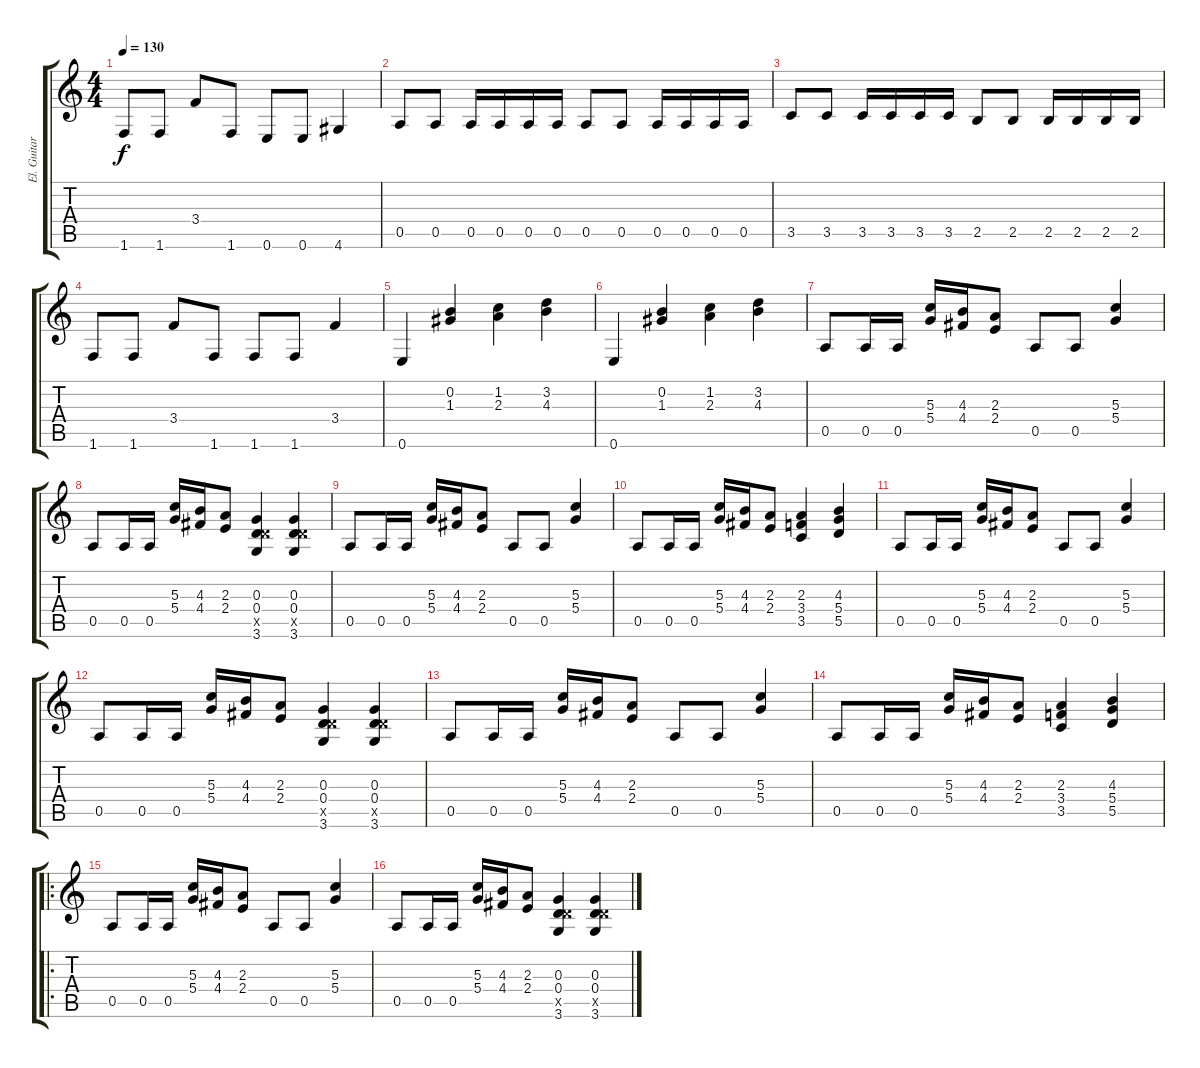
\track ("El. Guitar 1 (Lead)" "El. Guitar") {instrument distortionguitar}
\staff {score tabs}
\tuning (E4 B3 G3 D3 A2 E2) {hide}
\ts (4 4)
\tempo 130
\clef g2
\ks c
1.6.8{dy f} 1.6.8 3.4.8 1.6.8 0.6.8 0.6.8 4.6.4 |
0.5.8 0.5.8 0.5.16 0.5.16 0.5.16 0.5.16 0.5.8 0.5.8 0.5.16 0.5.16 0.5.16 0.5.16 |
3.5.8 3.5.8 3.5.16 3.5.16 3.5.16 3.5.16 2.5.8 2.5.8 2.5.16 2.5.16 2.5.16 2.5.16 |
1.6.8 1.6.8 3.4.8 1.6.8 1.6.8 1.6.8 3.4.4 |
0.6.4 (0.2 1.3).4 (1.2 2.3).4 (3.2 4.3).4 |
0.6.4 (0.2 1.3).4 (1.2 2.3).4 (3.2 4.3).4 |
0.5.8 0.5.16 0.5.16 (5.3 5.4).16 (4.3 4.4).16 (2.3 2.4).8 0.5.8 0.5.8 (5.3 5.4).4 |
0.5.8 0.5.16 0.5.16 (5.3 5.4).16 (4.3 4.4).16 (2.3 2.4).8 (0.3 0.4 5.5{x} 3.6).4 (0.3 0.4 5.5{x} 3.6).4 |
0.5.8 0.5.16 0.5.16 (5.3 5.4).16 (4.3 4.4).16 (2.3 2.4).8 0.5.8 0.5.8 (5.3 5.4).4 |
0.5.8 0.5.16 0.5.16 (5.3 5.4).16 (4.3 4.4).16 (2.3 2.4).8 (2.3 3.4 3.5).4 (4.3 5.4 5.5).4 |
0.5.8 0.5.16 0.5.16 (5.3 5.4).16 (4.3 4.4).16 (2.3 2.4).8 0.5.8 0.5.8 (5.3 5.4).4 |
0.5.8 0.5.16 0.5.16 (5.3 5.4).16 (4.3 4.4).16 (2.3 2.4).8 (0.3 0.4 5.5{x} 3.6).4 (0.3 0.4 5.5{x} 3.6).4 |
0.5.8 0.5.16 0.5.16 (5.3 5.4).16 (4.3 4.4).16 (2.3 2.4).8 0.5.8 0.5.8 (5.3 5.4).4 |
0.5.8 0.5.16 0.5.16 (5.3 5.4).16 (4.3 4.4).16 (2.3 2.4).8 (2.3 3.4 3.5).4 (4.3 5.4 5.5).4 |
\ro
0.5.8 0.5.16 0.5.16 (5.3 5.4).16 (4.3 4.4).16 (2.3 2.4).8 0.5.8 0.5.8 (5.3 5.4).4 |
0.5.8 0.5.16 0.5.16 (5.3 5.4).16 (4.3 4.4).16 (2.3 2.4).8 (0.3 0.4 5.5{x} 3.6).4 (0.3 0.4 5.5{x} 3.6).4
